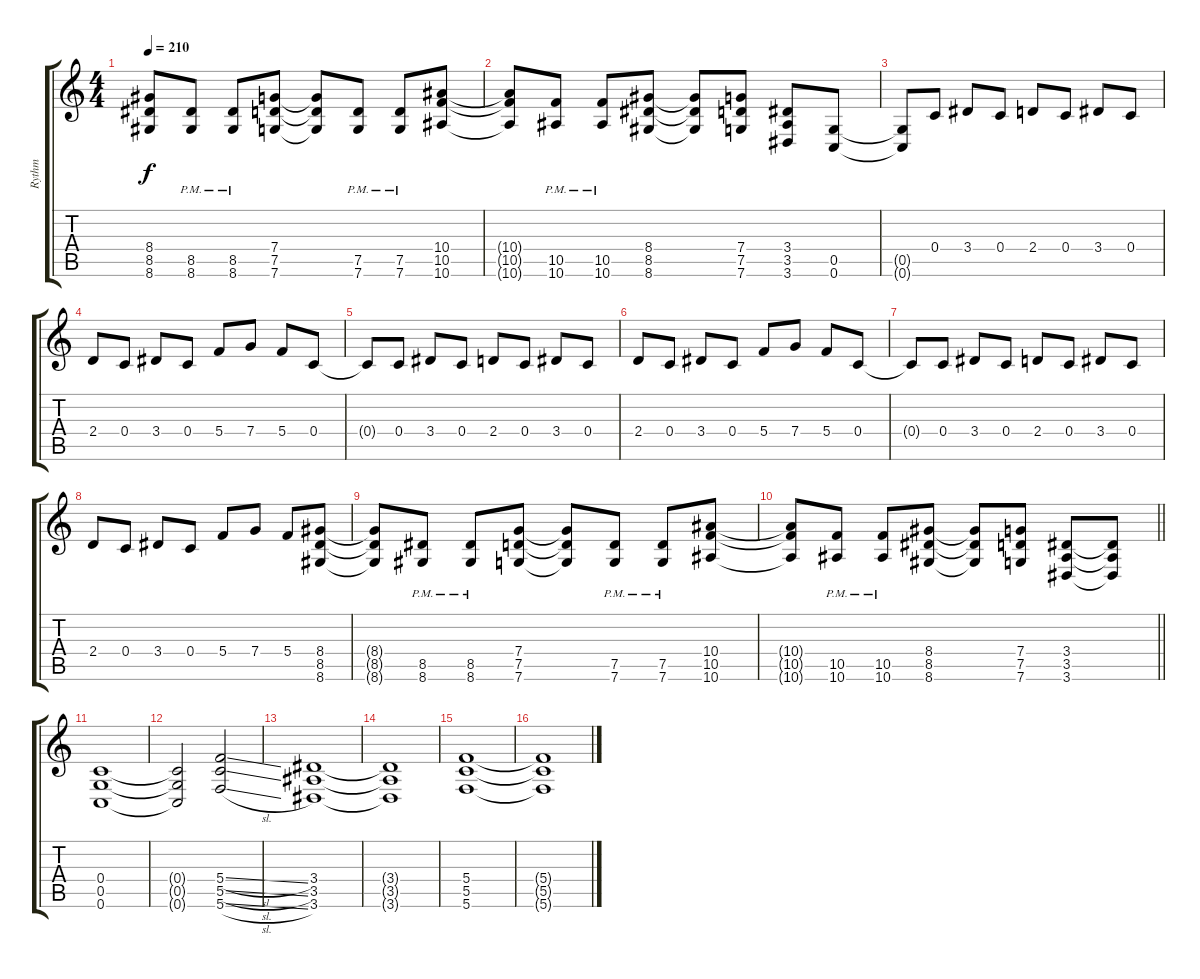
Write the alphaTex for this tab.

\track ("Rythm" "Rythm") {instrument distortionguitar}
\staff {score tabs}
\tuning (D4 A3 F3 C3 G2 C2) {hide}
\ts (4 4)
\tempo 210
\clef g2
\ks c
(8.4{t} 8.5{t} 8.6{t}).8{dy f} (8.5{pm} 8.6{pm}).8 (8.5{pm} 8.6{pm}).8 (7.4 7.5 7.6).8 (7.4{t} 7.5{t} 7.6{t}).8 (7.5{pm} 7.6{pm}).8 (7.5{pm} 7.6{pm}).8 (10.4 10.5 10.6).8 |
(10.4{t} 10.5{t} 10.6{t}).8 (10.5{pm} 10.6{pm}).8 (10.5{pm} 10.6{pm}).8 (8.4 8.5 8.6).8 (8.4{t} 8.5{t} 8.6{t}).8 (7.4 7.5 7.6).8 (3.4 3.5 3.6).8 (0.5 0.6).8 |
(0.5{t} 0.6{t}).8 0.4.8 3.4.8 0.4.8 2.4.8 0.4.8 3.4.8 0.4.8 |
2.4.8 0.4.8 3.4.8 0.4.8 5.4.8 7.4.8 5.4.8 0.4.8 |
0.4{t}.8 0.4.8 3.4.8 0.4.8 2.4.8 0.4.8 3.4.8 0.4.8 |
2.4.8 0.4.8 3.4.8 0.4.8 5.4.8 7.4.8 5.4.8 0.4.8 |
0.4{t}.8 0.4.8 3.4.8 0.4.8 2.4.8 0.4.8 3.4.8 0.4.8 |
2.4.8 0.4.8 3.4.8 0.4.8 5.4.8 7.4.8 5.4.8 (8.4 8.5 8.6).8 |
(8.4{t} 8.5{t} 8.6{t}).8 (8.5{pm} 8.6{pm}).8 (8.5{pm} 8.6{pm}).8 (7.4 7.5 7.6).8 (7.4{t} 7.5{t} 7.6{t}).8 (7.5{pm} 7.6{pm}).8 (7.5{pm} 7.6{pm}).8 (10.4 10.5 10.6).8 |
\barLineRight lightlight
(10.4{t} 10.5{t} 10.6{t}).8 (10.5{pm} 10.6{pm}).8 (10.5{pm} 10.6{pm}).8 (8.4 8.5 8.6).8 (8.4{t} 8.5{t} 8.6{t}).8 (7.4 7.5 7.6).8 (3.4 3.5 3.6).8 (3.4{t} 3.5{t} 3.6{t}).8 |
\section ("" "")
(0.4 0.5 0.6).1 |
(0.4{t} 0.5{t} 0.6{t}).2 (5.4{sl} 5.5{sl} 5.6{sl}).2 |
(3.4 3.5 3.6).1 |
(3.4{t} 3.5{t} 3.6{t}).1 |
(5.4 5.5 5.6).1 |
(5.4{t} 5.5{t} 5.6{t}).1
